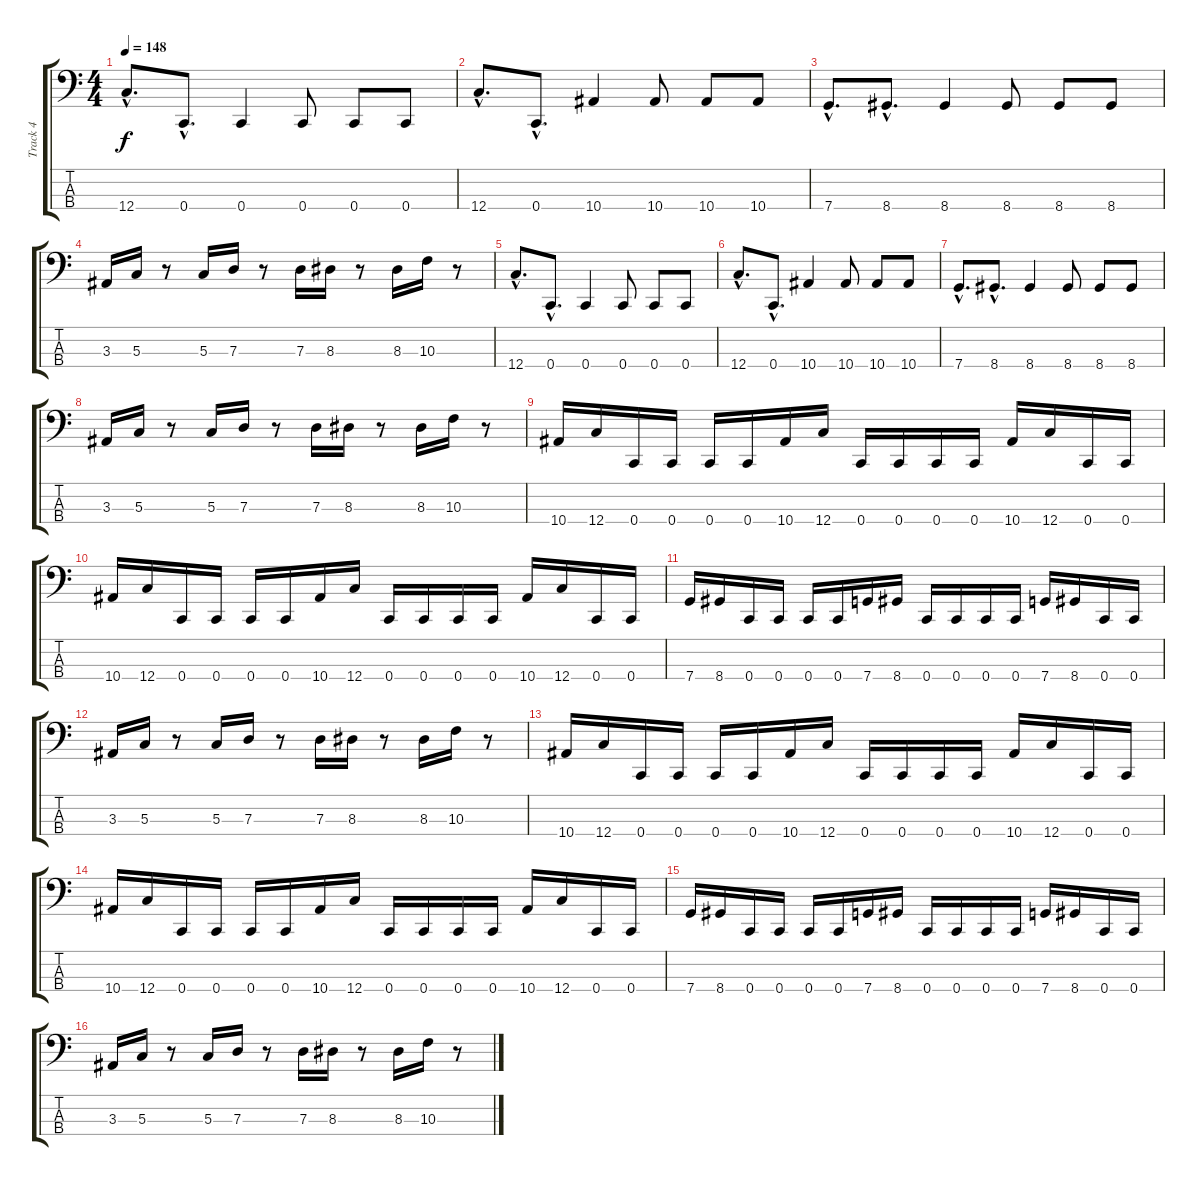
\track ("Track 4" "Track 4") {instrument electricbassfinger}
\staff {score tabs}
\tuning (F2 C2 G1 C1) {hide}
\ts (4 4)
\tempo 148
\clef f4
\ks c
12.4{hac}.8{d dy f instrument electricbassfinger} 0.4{hac}.8{d} 0.4.4 0.4.8 0.4.8 0.4.8 |
12.4{hac}.8{d} 0.4{hac}.8{d} 10.4.4 10.4.8 10.4.8 10.4.8 |
7.4{hac}.8{d} 8.4{hac}.8{d} 8.4.4 8.4.8 8.4.8 8.4.8 |
3.3.16 5.3.16 r.8 5.3.16 7.3.16 r.8 7.3.16 8.3.16 r.8 8.3.16 10.3.16 r.8 |
12.4{hac}.8{d} 0.4{hac}.8{d} 0.4.4 0.4.8 0.4.8 0.4.8 |
12.4{hac}.8{d} 0.4{hac}.8{d} 10.4.4 10.4.8 10.4.8 10.4.8 |
7.4{hac}.8{d} 8.4{hac}.8{d} 8.4.4 8.4.8 8.4.8 8.4.8 |
3.3.16 5.3.16 r.8 5.3.16 7.3.16 r.8 7.3.16 8.3.16 r.8 8.3.16 10.3.16 r.8 |
10.4.16 12.4.16 0.4.16 0.4.16 0.4.16 0.4.16 10.4.16 12.4.16 0.4.16 0.4.16 0.4.16 0.4.16 10.4.16 12.4.16 0.4.16 0.4.16 |
10.4.16 12.4.16 0.4.16 0.4.16 0.4.16 0.4.16 10.4.16 12.4.16 0.4.16 0.4.16 0.4.16 0.4.16 10.4.16 12.4.16 0.4.16 0.4.16 |
7.4.16 8.4.16 0.4.16 0.4.16 0.4.16 0.4.16 7.4.16 8.4.16 0.4.16 0.4.16 0.4.16 0.4.16 7.4.16 8.4.16 0.4.16 0.4.16 |
3.3.16 5.3.16 r.8 5.3.16 7.3.16 r.8 7.3.16 8.3.16 r.8 8.3.16 10.3.16 r.8 |
10.4.16 12.4.16 0.4.16 0.4.16 0.4.16 0.4.16 10.4.16 12.4.16 0.4.16 0.4.16 0.4.16 0.4.16 10.4.16 12.4.16 0.4.16 0.4.16 |
10.4.16 12.4.16 0.4.16 0.4.16 0.4.16 0.4.16 10.4.16 12.4.16 0.4.16 0.4.16 0.4.16 0.4.16 10.4.16 12.4.16 0.4.16 0.4.16 |
7.4.16 8.4.16 0.4.16 0.4.16 0.4.16 0.4.16 7.4.16 8.4.16 0.4.16 0.4.16 0.4.16 0.4.16 7.4.16 8.4.16 0.4.16 0.4.16 |
3.3.16 5.3.16 r.8 5.3.16 7.3.16 r.8 7.3.16 8.3.16 r.8 8.3.16 10.3.16 r.8
